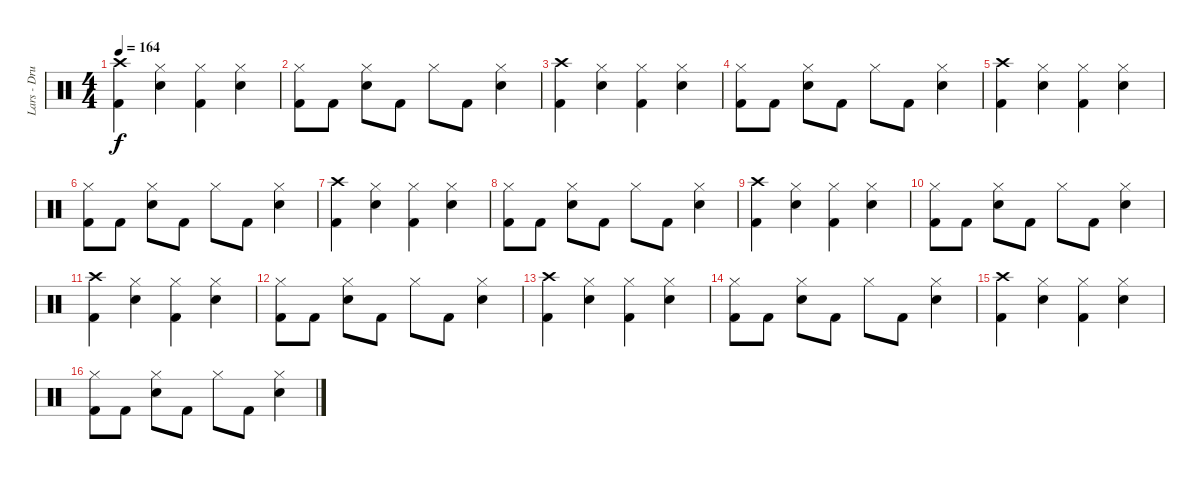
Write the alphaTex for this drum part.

\track ("Lars - Drums" "Lars - Dru") {instrument percussion}
\staff {score}
\articulation defaults
\ts (4 4)
\tempo 164
\clef neutral
\ks c
("Crash high (hit)" "Kick (hit) 2").4{dy f} ("Hi-Hat (closed)" "Electric Snare (hit)").4 ("Hi-Hat (closed)" "Kick (hit) 2").4 ("Hi-Hat (closed)" "Electric Snare (hit)").4 |
("Hi-Hat (closed)" "Kick (hit) 2").8 "Kick (hit) 2".8 ("Hi-Hat (closed)" "Electric Snare (hit)").8 "Kick (hit) 2".8 "Hi-Hat (closed)".8 "Kick (hit) 2".8 ("Hi-Hat (closed)" "Electric Snare (hit)").4 |
("Crash high (hit)" "Kick (hit) 2").4 ("Hi-Hat (closed)" "Electric Snare (hit)").4 ("Hi-Hat (closed)" "Kick (hit) 2").4 ("Hi-Hat (closed)" "Electric Snare (hit)").4 |
("Hi-Hat (closed)" "Kick (hit) 2").8 "Kick (hit) 2".8 ("Hi-Hat (closed)" "Electric Snare (hit)").8 "Kick (hit) 2".8 "Hi-Hat (closed)".8 "Kick (hit) 2".8 ("Hi-Hat (closed)" "Electric Snare (hit)").4 |
("Crash high (hit)" "Kick (hit) 2").4 ("Hi-Hat (closed)" "Electric Snare (hit)").4 ("Hi-Hat (closed)" "Kick (hit) 2").4 ("Hi-Hat (closed)" "Electric Snare (hit)").4 |
("Hi-Hat (closed)" "Kick (hit) 2").8 "Kick (hit) 2".8 ("Hi-Hat (closed)" "Electric Snare (hit)").8 "Kick (hit) 2".8 "Hi-Hat (closed)".8 "Kick (hit) 2".8 ("Hi-Hat (closed)" "Electric Snare (hit)").4 |
("Crash high (hit)" "Kick (hit) 2").4 ("Hi-Hat (closed)" "Electric Snare (hit)").4 ("Hi-Hat (closed)" "Kick (hit) 2").4 ("Hi-Hat (closed)" "Electric Snare (hit)").4 |
("Hi-Hat (closed)" "Kick (hit) 2").8 "Kick (hit) 2".8 ("Hi-Hat (closed)" "Electric Snare (hit)").8 "Kick (hit) 2".8 "Hi-Hat (closed)".8 "Kick (hit) 2".8 ("Hi-Hat (closed)" "Electric Snare (hit)").4 |
("Crash high (hit)" "Kick (hit) 2").4 ("Hi-Hat (closed)" "Electric Snare (hit)").4 ("Hi-Hat (closed)" "Kick (hit) 2").4 ("Hi-Hat (closed)" "Electric Snare (hit)").4 |
("Hi-Hat (closed)" "Kick (hit) 2").8 "Kick (hit) 2".8 ("Hi-Hat (closed)" "Electric Snare (hit)").8 "Kick (hit) 2".8 "Hi-Hat (closed)".8 "Kick (hit) 2".8 ("Hi-Hat (closed)" "Electric Snare (hit)").4 |
("Crash high (hit)" "Kick (hit) 2").4 ("Hi-Hat (closed)" "Electric Snare (hit)").4 ("Hi-Hat (closed)" "Kick (hit) 2").4 ("Hi-Hat (closed)" "Electric Snare (hit)").4 |
("Hi-Hat (closed)" "Kick (hit) 2").8 "Kick (hit) 2".8 ("Hi-Hat (closed)" "Electric Snare (hit)").8 "Kick (hit) 2".8 "Hi-Hat (closed)".8 "Kick (hit) 2".8 ("Hi-Hat (closed)" "Electric Snare (hit)").4 |
("Crash high (hit)" "Kick (hit) 2").4 ("Hi-Hat (closed)" "Electric Snare (hit)").4 ("Hi-Hat (closed)" "Kick (hit) 2").4 ("Hi-Hat (closed)" "Electric Snare (hit)").4 |
("Hi-Hat (closed)" "Kick (hit) 2").8 "Kick (hit) 2".8 ("Hi-Hat (closed)" "Electric Snare (hit)").8 "Kick (hit) 2".8 "Hi-Hat (closed)".8 "Kick (hit) 2".8 ("Hi-Hat (closed)" "Electric Snare (hit)").4 |
("Crash high (hit)" "Kick (hit) 2").4 ("Hi-Hat (closed)" "Electric Snare (hit)").4 ("Hi-Hat (closed)" "Kick (hit) 2").4 ("Hi-Hat (closed)" "Electric Snare (hit)").4 |
("Hi-Hat (closed)" "Kick (hit) 2").8 "Kick (hit) 2".8 ("Hi-Hat (closed)" "Electric Snare (hit)").8 "Kick (hit) 2".8 "Hi-Hat (closed)".8 "Kick (hit) 2".8 ("Hi-Hat (closed)" "Electric Snare (hit)").4
